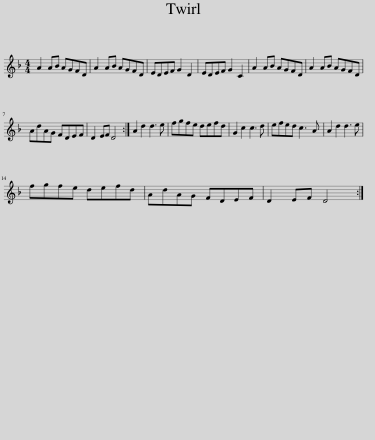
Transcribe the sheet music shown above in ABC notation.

X:1
L:1/8
M:4/4
I:linebreak $
K:Dmin
V:1 treble
V:1
 A2 AB AGFD | A2 AB AGFD | EDEF G2 D2 | EDEF G2 C2 | A2 AB AGFD | %5
 A2 AB AGFD |$ AdAG FDEF | D2 EF D4 :| A2 d2 d3 e | fgfe defd | %10
 G2 c2 c3 d | efed c3 A | A2 d2 d3 e |$ fgfe defd | AdAG FDEF | %15
 D2 EF D4 :| %16
